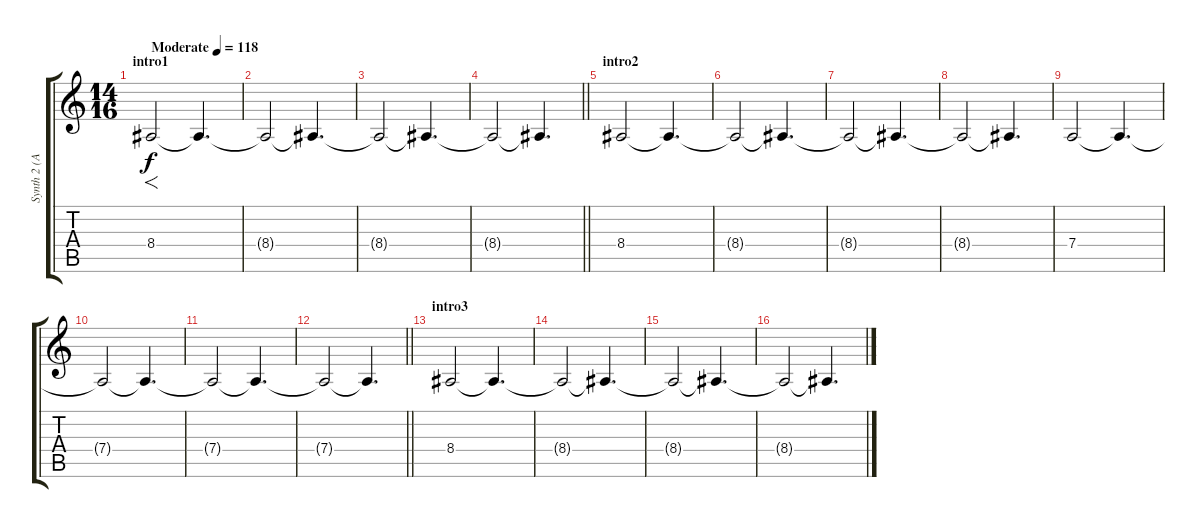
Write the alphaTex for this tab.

\track ("Synth 2 (Ambient sounds)" "Synth 2 (A") {instrument fx6goblins}
\staff {score tabs}
\tuning (E4 B3 G3 D3 A2 E2) {hide}
\ts (14 16)
\section ("" "intro1")
\tempo (118 "Moderate")
\clef g2
\ks c
8.4.2{f dy f instrument fx6goblins} 8.4{t}.4{d} |
8.4{t}.2 8.4{t}.4{d} |
8.4{t}.2 8.4{t}.4{d} |
\barLineRight lightlight
8.4{t}.2 8.4{t}.4{d} |
\section ("" "intro2")
8.4.2 8.4{t}.4{d} |
8.4{t}.2 8.4{t}.4{d} |
8.4{t}.2 8.4{t}.4{d} |
8.4{t}.2 8.4{t}.4{d} |
7.4.2 7.4{t}.4{d} |
7.4{t}.2 7.4{t}.4{d} |
7.4{t}.2 7.4{t}.4{d} |
\barLineRight lightlight
7.4{t}.2 7.4{t}.4{d} |
\section ("" "intro3")
8.4.2 8.4{t}.4{d} |
8.4{t}.2 8.4{t}.4{d} |
8.4{t}.2 8.4{t}.4{d} |
8.4{t}.2 8.4{t}.4{d}
